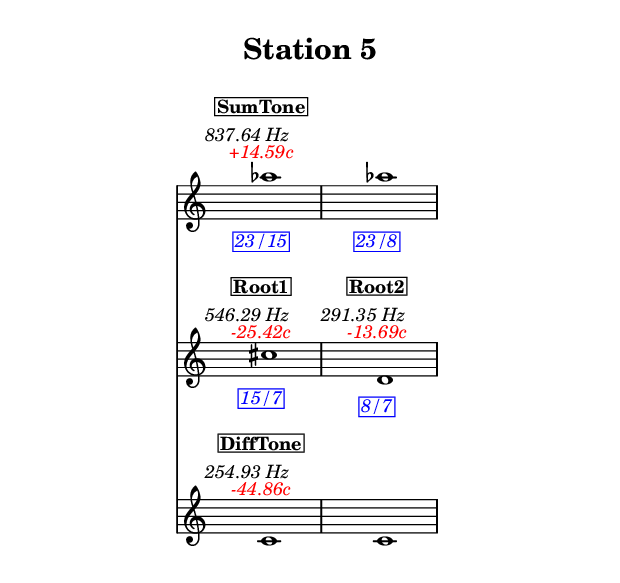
\version "2.20.0"
\language "english"

#(set-default-paper-size "a6" 'portrait)
#(set-global-staff-size 16)

\header {
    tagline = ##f
    title = \markup {
        \pad-around
            #3
            "Station 5"
        }
}

\layout {
    indent = #25
}

\paper {
    systems-per-page = 1
}

\score {
    \new Score
    <<
        \new Staff
        \with
        {
            \remove Time_signature_engraver
        }
        {
            \clef "treble"
            af''1
            - \tweak color #red
            ^ \markup {
                \halign
                    #0
                    \italic
                        {
                            +14.59c
                        }
                }
            ^ \markup {
                \halign
                    #1
                    \italic
                        {
                            837.64
                            Hz
                        }
                }
            ^ \markup {
                \pad-around
                    #1
                    \box
                        \vcenter
                            \halign
                                #0
                                \bold
                                    {
                                        SumTone
                                    }
                }
            - \tweak color #blue
            _ \markup {
                \pad-around
                    #1
                    \box
                        \halign
                            #0
                            \italic
                                {
                                    23/15
                                }
                }
            \override Score.NonMusicalPaperColumn.padding = #5
            \clef "treble"
            af''1
            - \tweak color #blue
            _ \markup {
                \pad-around
                    #1
                    \box
                        \halign
                            #0
                            \italic
                                {
                                    23/8
                                }
                }
        }
        \new Staff
        \with
        {
            \remove Time_signature_engraver
        }
        {
            \clef "treble"
            cs''1
            - \tweak color #red
            ^ \markup {
                \halign
                    #0
                    \italic
                        {
                            -25.42c
                        }
                }
            ^ \markup {
                \halign
                    #1
                    \italic
                        {
                            546.29
                            Hz
                        }
                }
            ^ \markup {
                \pad-around
                    #1
                    \box
                        \vcenter
                            \halign
                                #0
                                \bold
                                    {
                                        Root1
                                    }
                }
            - \tweak color #blue
            _ \markup {
                \pad-around
                    #1
                    \box
                        \halign
                            #0
                            \italic
                                {
                                    15/7
                                }
                }
            \clef "treble"
            d'1
            - \tweak color #red
            ^ \markup {
                \halign
                    #0
                    \italic
                        {
                            -13.69c
                        }
                }
            ^ \markup {
                \halign
                    #1
                    \italic
                        {
                            291.35
                            Hz
                        }
                }
            ^ \markup {
                \pad-around
                    #1
                    \box
                        \vcenter
                            \halign
                                #0
                                \bold
                                    {
                                        Root2
                                    }
                }
            - \tweak color #blue
            _ \markup {
                \pad-around
                    #1
                    \box
                        \halign
                            #0
                            \italic
                                {
                                    8/7
                                }
                }
        }
        \new Staff
        \with
        {
            \remove Time_signature_engraver
        }
        {
            \clef "treble"
            c'1
            - \tweak color #red
            ^ \markup {
                \halign
                    #0
                    \italic
                        {
                            -44.86c
                        }
                }
            ^ \markup {
                \halign
                    #1
                    \italic
                        {
                            254.93
                            Hz
                        }
                }
            ^ \markup {
                \pad-around
                    #1
                    \box
                        \vcenter
                            \halign
                                #0
                                \bold
                                    {
                                        DiffTone
                                    }
                }
            \clef "treble"
            c'1
        }
    >>
}